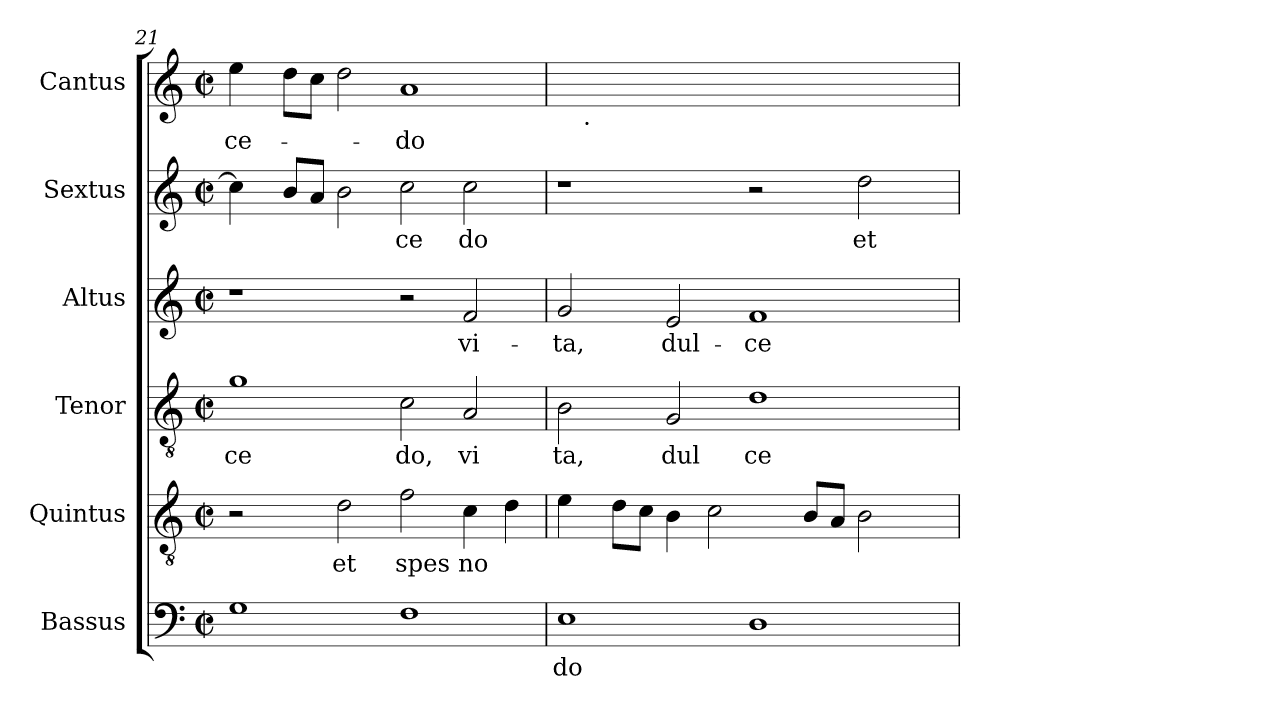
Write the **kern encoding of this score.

**kern	**text	**kern	**text	**kern	**text	**kern	**text	**kern	**text	**kern	**text
*part6	*part6	*part5	*part5	*part4	*part4	*part3	*part3	*part2	*part2	*part1	*part1
*staff6	*staff6	*staff5	*staff5	*staff4	*staff4	*staff3	*staff3	*staff2	*staff2	*staff1	*staff1
*I"Bassus	*	*I"Quintus	*	*I"Tenor	*	*I"Altus	*	*I"Sextus	*	*I"Cantus	*
*I'Bassus	*	*I'Quintus	*	*I'Tenor	*	*I'Altus	*	*I'Sextus	*	*I'Cantus	*
!!LO:LB:g=z
*clefF4	*	*clefGv2	*	*clefGv2	*	*clefG2	*	*clefG2	*	*clefG2	*
*M2/2	*	*M2/2	*	*M2/2	*	*M2/2	*	*M2/2	*	*M2/2	*
*met(c|)	*	*met(c|)	*	*met(c|)	*	*met(c|)	*	*met(c|)	*	*met(c|)	*
=21	=21	=21	=21	=21	=21	=21	=21	=21	=21	=21	=21
!	!	!	!	!	!LO:LY:b:cj	!	!	!	!	!	!LO:LY:b:cj
*^	*	*	*	*	*	*	*	*	*	*	*
1G	8ryy	.	2r	.	1g	ce	1r	.	4cc\]	.	4ee\	ce-
.	1...ryy	.	.	.	.	.	.	.	.	.	.	.
.	.	.	.	.	.	.	.	.	8b/L	.	8dd\L	.
.	.	.	.	.	.	.	.	.	8a/J	.	8cc\J	.
!	!	!	!	!LO:LY:b:cj	!	!	!	!	!	!	!	!
.	.	.	2d\	et	.	.	.	.	2b\	.	2dd\	.
!	!	!	!	!LO:LY:b:cj	!	!LO:LY:b:cj	!	!	!	!LO:LY:b:cj	!	!LO:LY:b:cj
1F	.	.	2f\	spes	2c\	do,	2r	.	2cc\	-ce	1a	-do
!	!	!	!	!LO:LY:b:cj	!	!LO:LY:b:cj	!	!LO:LY:b:cj	!	!LO:LY:b:cj	!	!
.	.	.	4c\	no	2A/	vi	2f/	vi-	2cc\	do	.	.
.	.	.	4d\	.	.	.	.	.	.	.	.	.
=22	=22	=22	=22	=22	=22	=22	=22	=22	=22	=22	=22	=22
!	!	!LO:LY:b:cj	!	!	!	!LO:LY:b:cj	!	!LO:LY:b:cj	!	!	!	!
*v	*v	*	*	*	*	*	*	*	*	*	*	*
1E	-do	4e\	.	2B\	ta,	2g/	-ta,	1r	.	16..ryy	.
!	!	!	!	!	!	!	!	!	!	!LO:TX:b:t=.	!
.	.	.	.	.	.	.	.	.	.	1ryy	.
.	.	8d\L	.	.	.	.	.	.	.	.	.
.	.	8c\J	.	.	.	.	.	.	.	.	.
!	!	!	!	!	!LO:LY:b:cj	!	!LO:LY:b:cj	!	!	!	!
.	.	4B\	.	2G/	dul	2e/	dul-	.	.	.	.
.	.	2c\	.	.	.	.	.	.	.	.	.
!	!	!	!	!	!LO:LY:b:cj	!	!LO:LY:b:cj	!	!	!	!
1D	.	.	.	1d	ce	1f	-ce-	2r	.	.	.
.	.	.	.	.	.	.	.	.	.	2ryy	.
.	.	8B/L	.	.	.	.	.	.	.	.	.
.	.	8A/J	.	.	.	.	.	.	.	.	.
!	!	!	!	!	!	!	!	!	!LO:LY:b:cj	!	!
.	.	2B\	.	.	.	.	.	2dd\	et	.	.
.	.	.	.	.	.	.	.	.	.	4ryy	.
.	.	.	.	.	.	.	.	.	.	8ryy	.
.	.	.	.	.	.	.	.	.	.	64ryy	.
=	=	=	=	=	=	=	=	=	=	=	=
*-	*-	*-	*-	*-	*-	*-	*-	*-	*-	*-	*-
